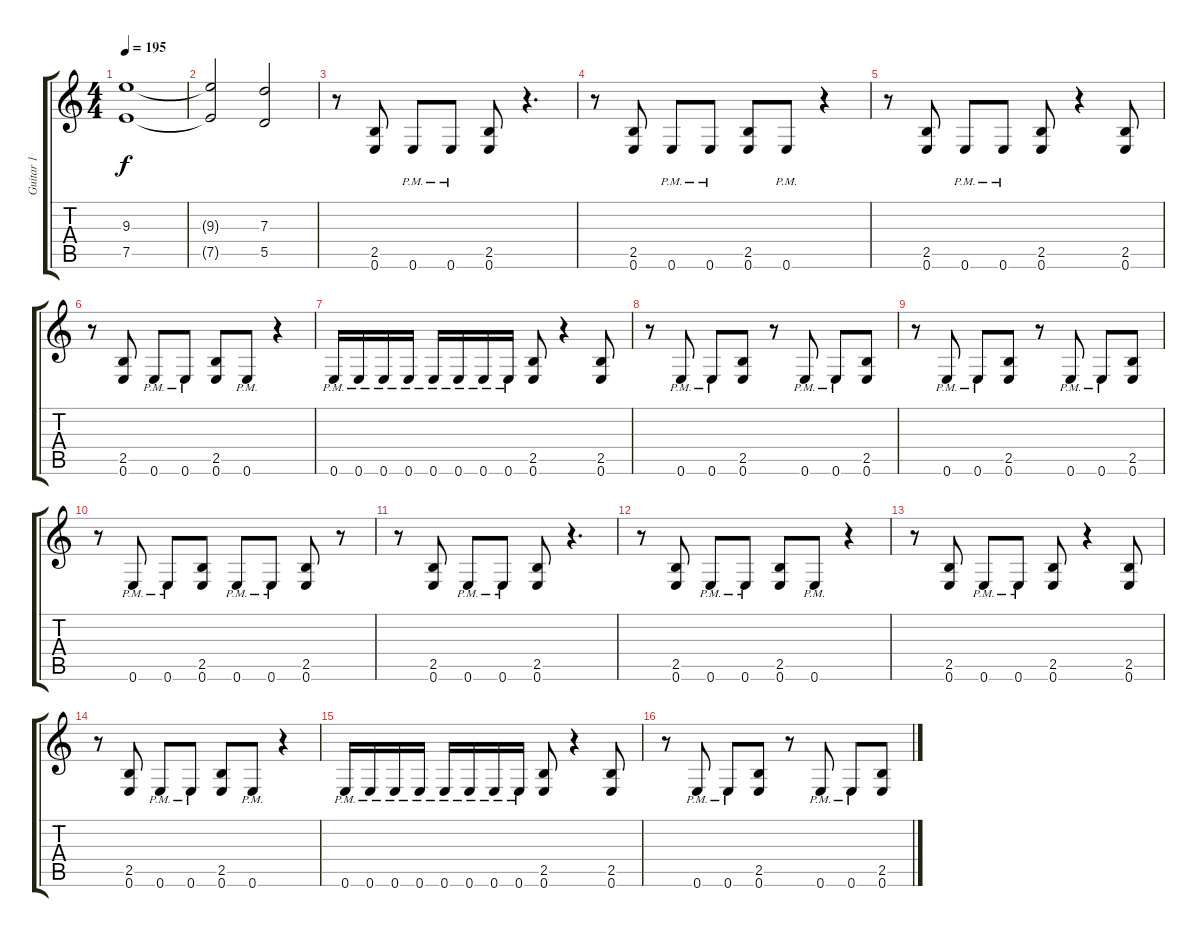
\track ("Guitar 1" "Guitar 1") {instrument distortionguitar}
\staff {score tabs}
\tuning (E4 B3 G3 D3 A2 E2) {hide}
\ts (4 4)
\tempo 195
\clef g2
\ks c
(9.3{t} 7.5{t}).1{dy f} |
(9.3{t} 7.5{t}).2 (7.3 5.5).2 |
r.8 (2.5 0.6).8 0.6{pm}.8 0.6{pm}.8 (2.5 0.6).8 r.4{d} |
r.8 (2.5 0.6).8 0.6{pm}.8 0.6{pm}.8 (2.5 0.6).8 0.6{pm}.8 r.4 |
r.8 (2.5 0.6).8 0.6{pm}.8 0.6{pm}.8 (2.5 0.6).8 r.4 (2.5 0.6).8 |
r.8 (2.5 0.6).8 0.6{pm}.8 0.6{pm}.8 (2.5 0.6).8 0.6{pm}.8 r.4 |
0.6{pm}.16 0.6{pm}.16 0.6{pm}.16 0.6{pm}.16 0.6{pm}.16 0.6{pm}.16 0.6{pm}.16 0.6{pm}.16 (2.5 0.6).8 r.4 (2.5 0.6).8 |
r.8 0.6{pm}.8 0.6{pm}.8 (2.5 0.6).8 r.8 0.6{pm}.8 0.6{pm}.8 (2.5 0.6).8 |
r.8 0.6{pm}.8 0.6{pm}.8 (2.5 0.6).8 r.8 0.6{pm}.8 0.6{pm}.8 (2.5 0.6).8 |
r.8 0.6{pm}.8 0.6{pm}.8 (2.5 0.6).8 0.6{pm}.8 0.6{pm}.8 (2.5 0.6).8 r.8 |
r.8 (2.5 0.6).8 0.6{pm}.8 0.6{pm}.8 (2.5 0.6).8 r.4{d} |
r.8 (2.5 0.6).8 0.6{pm}.8 0.6{pm}.8 (2.5 0.6).8 0.6{pm}.8 r.4 |
r.8 (2.5 0.6).8 0.6{pm}.8 0.6{pm}.8 (2.5 0.6).8 r.4 (2.5 0.6).8 |
r.8 (2.5 0.6).8 0.6{pm}.8 0.6{pm}.8 (2.5 0.6).8 0.6{pm}.8 r.4 |
0.6{pm}.16 0.6{pm}.16 0.6{pm}.16 0.6{pm}.16 0.6{pm}.16 0.6{pm}.16 0.6{pm}.16 0.6{pm}.16 (2.5 0.6).8 r.4 (2.5 0.6).8 |
r.8 0.6{pm}.8 0.6{pm}.8 (2.5 0.6).8 r.8 0.6{pm}.8 0.6{pm}.8 (2.5 0.6).8
